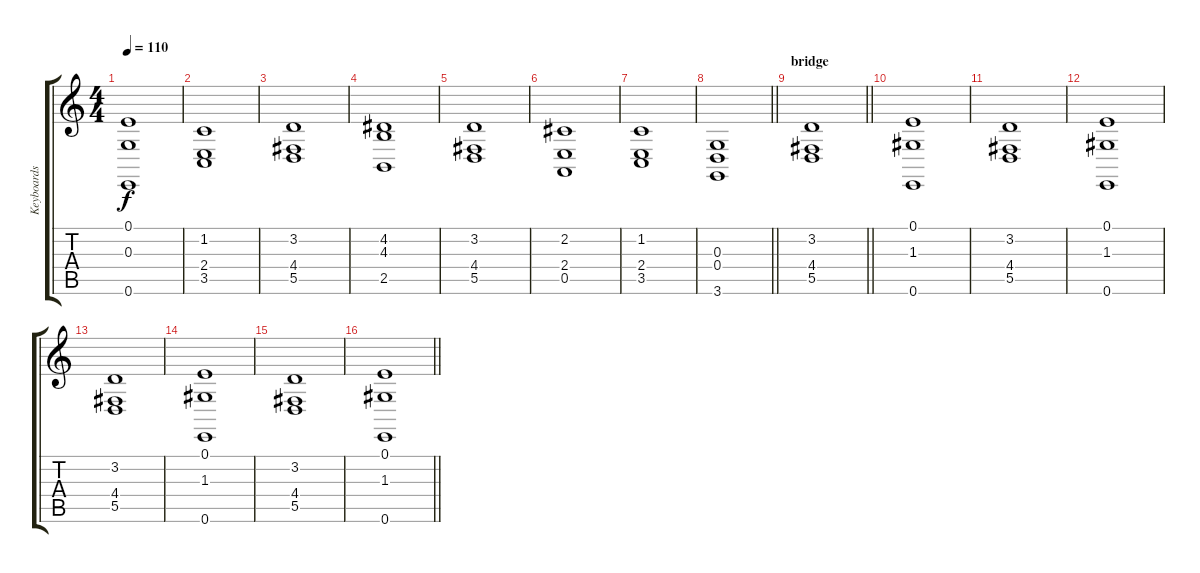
\track ("Keyboards" "Keyboards") {instrument stringensemble1}
\staff {score tabs}
\tuning (E4 B3 G3 D3 A2 E2) {hide}
\ts (4 4)
\tempo 110
\clef g2
\ks c
(0.1 0.3 0.6).1{dy f} |
(1.2 2.4 3.5).1 |
(3.2 4.4 5.5).1 |
(4.2 4.3 2.5).1 |
(3.2 4.4 5.5).1 |
(2.2 2.4 0.5).1 |
(1.2 2.4 3.5).1 |
\barLineRight lightlight
(0.3 0.4 3.6).1 |
\section ("" "bridge")
\barLineRight lightlight
(3.2 4.4 5.5).1 |
\section ("" "")
(0.1 1.3 0.6).1 |
(3.2 4.4 5.5).1 |
(0.1 1.3 0.6).1 |
(3.2 4.4 5.5).1 |
(0.1 1.3 0.6).1 |
(3.2 4.4 5.5).1 |
\barLineRight lightlight
(0.1 1.3 0.6).1
